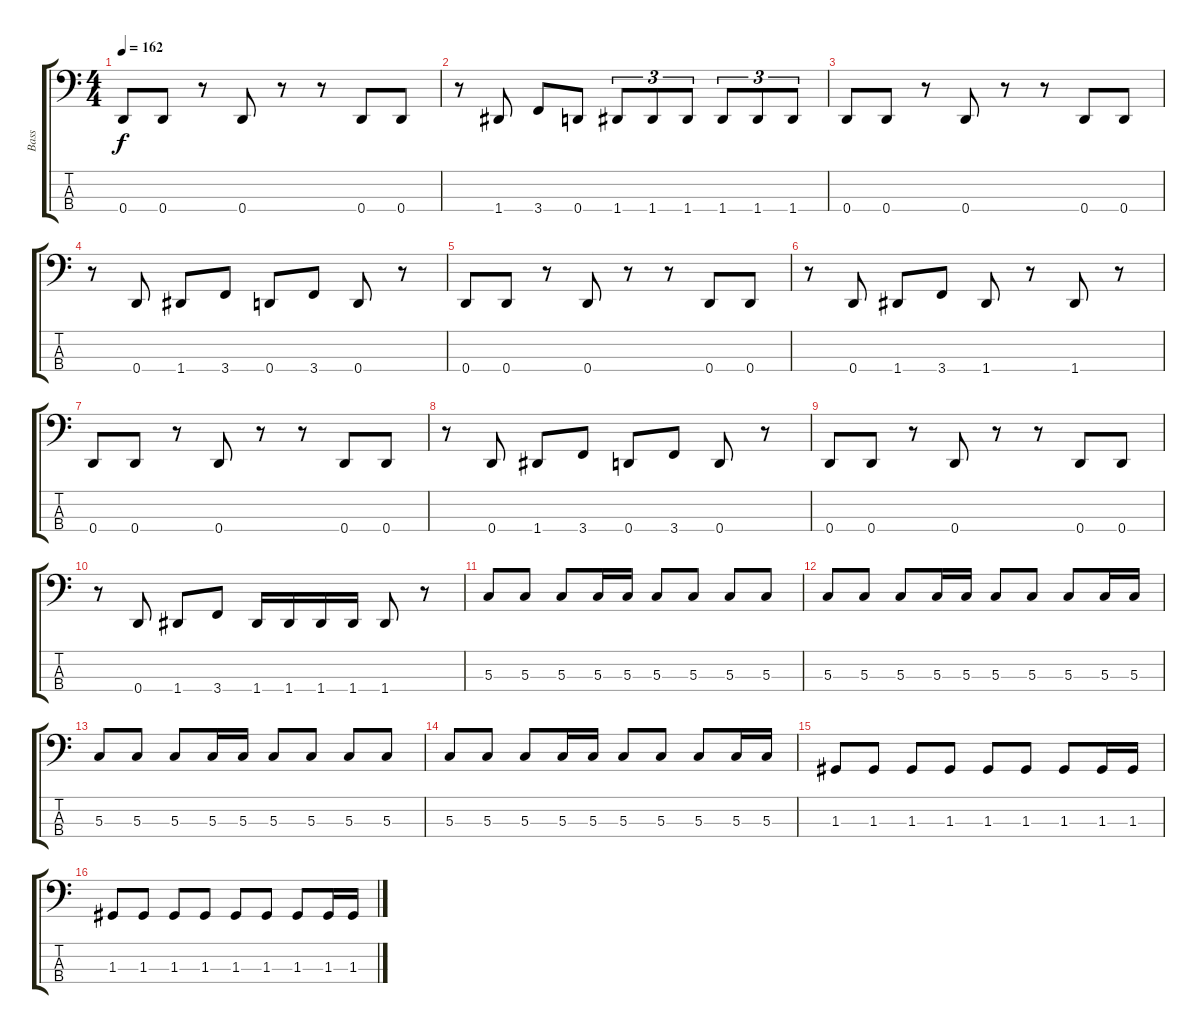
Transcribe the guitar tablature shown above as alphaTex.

\track ("Bass" "Bass") {instrument electricbasspick}
\staff {score tabs}
\tuning (F2 C2 G1 D1) {hide}
\ts (4 4)
\tempo 162
\clef f4
\ks c
0.4.8{dy f} 0.4.8 r.8 0.4.8 r.8 r.8 0.4.8 0.4.8 |
r.8 1.4.8 3.4.8 0.4.8 1.4.8{tu (3 2)} 1.4.8{tu (3 2)} 1.4.8{tu (3 2)} 1.4.8{tu (3 2)} 1.4.8{tu (3 2)} 1.4.8{tu (3 2)} |
0.4.8 0.4.8 r.8 0.4.8 r.8 r.8 0.4.8 0.4.8 |
r.8 0.4.8 1.4.8 3.4.8 0.4.8 3.4.8 0.4.8 r.8 |
0.4.8 0.4.8 r.8 0.4.8 r.8 r.8 0.4.8 0.4.8 |
r.8 0.4.8 1.4.8 3.4.8 1.4.8 r.8 1.4.8 r.8 |
0.4.8 0.4.8 r.8 0.4.8 r.8 r.8 0.4.8 0.4.8 |
r.8 0.4.8 1.4.8 3.4.8 0.4.8 3.4.8 0.4.8 r.8 |
0.4.8 0.4.8 r.8 0.4.8 r.8 r.8 0.4.8 0.4.8 |
r.8 0.4.8 1.4.8 3.4.8 1.4.16 1.4.16 1.4.16 1.4.16 1.4.8 r.8 |
5.3.8 5.3.8 5.3.8 5.3.16 5.3.16 5.3.8 5.3.8 5.3.8 5.3.8 |
5.3.8 5.3.8 5.3.8 5.3.16 5.3.16 5.3.8 5.3.8 5.3.8 5.3.16 5.3.16 |
5.3.8 5.3.8 5.3.8 5.3.16 5.3.16 5.3.8 5.3.8 5.3.8 5.3.8 |
5.3.8 5.3.8 5.3.8 5.3.16 5.3.16 5.3.8 5.3.8 5.3.8 5.3.16 5.3.16 |
1.3.8 1.3.8 1.3.8 1.3.8 1.3.8 1.3.8 1.3.8 1.3.16 1.3.16 |
1.3.8 1.3.8 1.3.8 1.3.8 1.3.8 1.3.8 1.3.8 1.3.16 1.3.16
